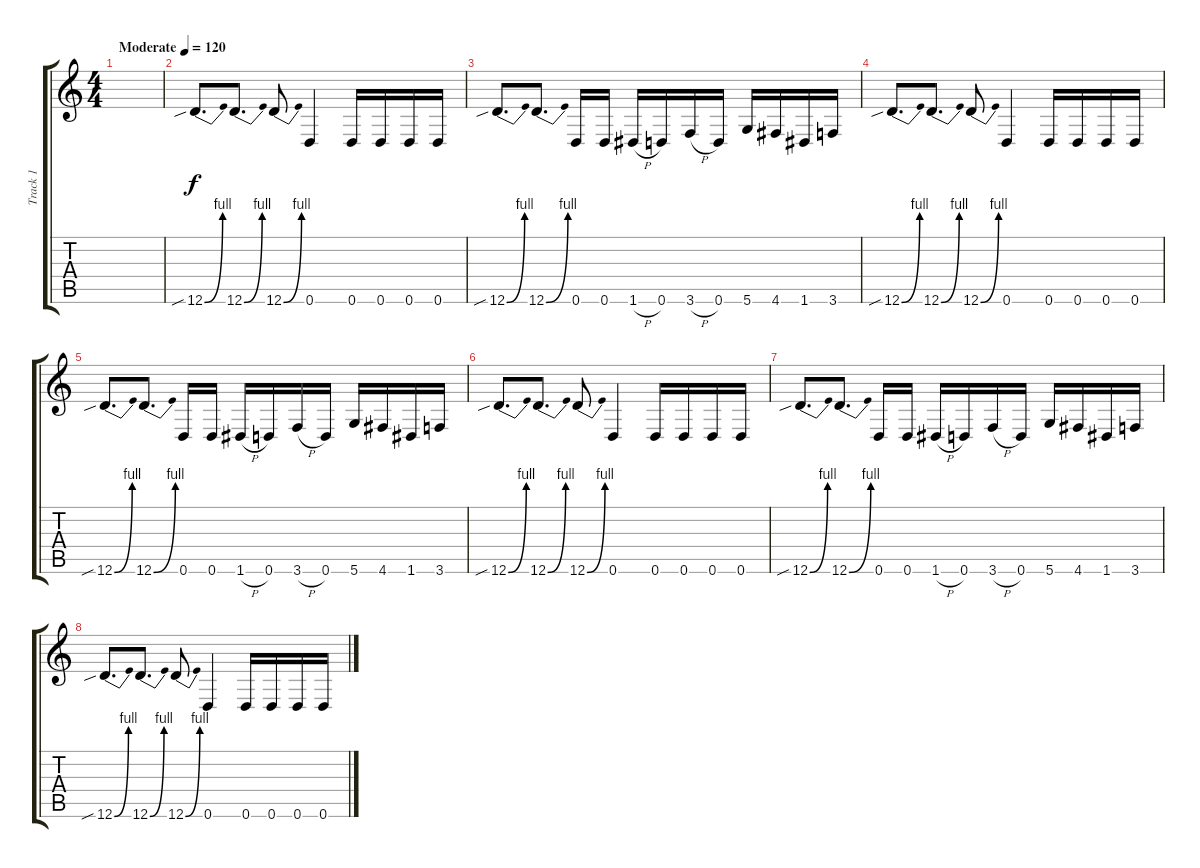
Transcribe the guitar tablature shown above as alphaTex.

\track ("Track 1" "Track 1") {instrument distortionguitar}
\staff {score tabs}
\tuning (E4 B3 G3 D3 A2 D2) {hide}
\ts (4 4)
\tempo (120 "Moderate")
\clef g2
\ks c
|
12.6{be (bend 0 0 60 4) sib}.8{d} 12.6{be (bend 0 0 60 4)}.8{d} 12.6{be (bend 0 0 60 4)}.8 0.6.4 0.6.16 0.6.16 0.6.16 0.6.16 |
12.6{be (bend 0 0 60 4) sib}.8{d} 12.6{be (bend 0 0 60 4)}.8{d} 0.6.16 0.6.16 1.6{h}.16 0.6.16 3.6{h}.16 0.6.16 5.6.16 4.6.16 1.6.16 3.6.16 |
12.6{be (bend 0 0 60 4) sib}.8{d} 12.6{be (bend 0 0 60 4)}.8{d} 12.6{be (bend 0 0 60 4)}.8 0.6.4 0.6.16 0.6.16 0.6.16 0.6.16 |
12.6{be (bend 0 0 60 4) sib}.8{d} 12.6{be (bend 0 0 60 4)}.8{d} 0.6.16 0.6.16 1.6{h}.16 0.6.16 3.6{h}.16 0.6.16 5.6.16 4.6.16 1.6.16 3.6.16 |
12.6{be (bend 0 0 60 4) sib}.8{d} 12.6{be (bend 0 0 60 4)}.8{d} 12.6{be (bend 0 0 60 4)}.8 0.6.4 0.6.16 0.6.16 0.6.16 0.6.16 |
12.6{be (bend 0 0 60 4) sib}.8{d} 12.6{be (bend 0 0 60 4)}.8{d} 0.6.16 0.6.16 1.6{h}.16 0.6.16 3.6{h}.16 0.6.16 5.6.16 4.6.16 1.6.16 3.6.16 |
12.6{be (bend 0 0 60 4) sib}.8{d} 12.6{be (bend 0 0 60 4)}.8{d} 12.6{be (bend 0 0 60 4)}.8 0.6.4 0.6.16 0.6.16 0.6.16 0.6.16
